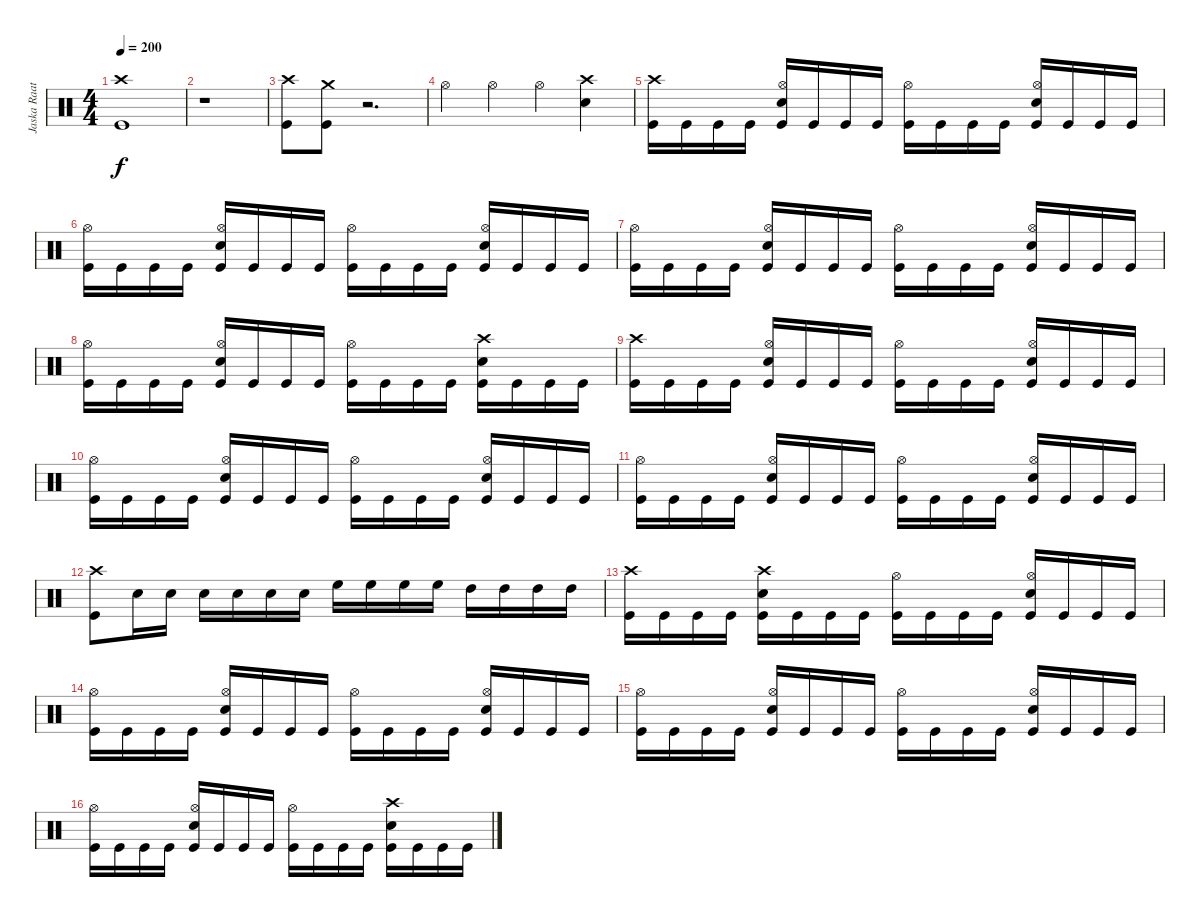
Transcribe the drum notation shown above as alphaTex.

\track ("Jaska Raatikainen" "Jaska Raat") {instrument percussion}
\staff {score}
\articulation defaults
\ts (4 4)
\tempo 200
\clef neutral
\ks c
("Crash high (hit)" "Kick (hit)").1{dy f} |
r.1 |
("Crash high (hit)" "Kick (hit)").8 ("Crash medium (hit)" "Kick (hit)").8 r.2{d} |
"Hi-Hat (open)".4 "Hi-Hat (open)".4 "Hi-Hat (open)".4 ("Crash high (hit)" "Snare (hit) 2").4 |
("Crash high (hit)" "Kick (hit)").16 "Kick (hit)".16 "Kick (hit)".16 "Kick (hit)".16 ("Hi-Hat (open)" "Snare (hit) 2" "Kick (hit)").16 "Kick (hit)".16 "Kick (hit)".16 "Kick (hit)".16 ("Hi-Hat (open)" "Kick (hit)").16 "Kick (hit)".16 "Kick (hit)".16 "Kick (hit)".16 ("Hi-Hat (open)" "Snare (hit) 2" "Kick (hit)").16 "Kick (hit)".16 "Kick (hit)".16 "Kick (hit)".16 |
("Hi-Hat (open)" "Kick (hit)").16 "Kick (hit)".16 "Kick (hit)".16 "Kick (hit)".16 ("Hi-Hat (open)" "Snare (hit) 2" "Kick (hit)").16 "Kick (hit)".16 "Kick (hit)".16 "Kick (hit)".16 ("Hi-Hat (open)" "Kick (hit)").16 "Kick (hit)".16 "Kick (hit)".16 "Kick (hit)".16 ("Hi-Hat (open)" "Snare (hit) 2" "Kick (hit)").16 "Kick (hit)".16 "Kick (hit)".16 "Kick (hit)".16 |
("Hi-Hat (open)" "Kick (hit)").16 "Kick (hit)".16 "Kick (hit)".16 "Kick (hit)".16 ("Hi-Hat (open)" "Snare (hit) 2" "Kick (hit)").16 "Kick (hit)".16 "Kick (hit)".16 "Kick (hit)".16 ("Hi-Hat (open)" "Kick (hit)").16 "Kick (hit)".16 "Kick (hit)".16 "Kick (hit)".16 ("Hi-Hat (open)" "Snare (hit) 2" "Kick (hit)").16 "Kick (hit)".16 "Kick (hit)".16 "Kick (hit)".16 |
("Hi-Hat (open)" "Kick (hit)").16 "Kick (hit)".16 "Kick (hit)".16 "Kick (hit)".16 ("Hi-Hat (open)" "Snare (hit) 2" "Kick (hit)").16 "Kick (hit)".16 "Kick (hit)".16 "Kick (hit)".16 ("Hi-Hat (open)" "Kick (hit)").16 "Kick (hit)".16 "Kick (hit)".16 "Kick (hit)".16 ("Crash high (hit)" "Snare (hit) 2" "Kick (hit)").16 "Kick (hit)".16 "Kick (hit)".16 "Kick (hit)".16 |
("Crash high (hit)" "Kick (hit)").16 "Kick (hit)".16 "Kick (hit)".16 "Kick (hit)".16 ("Hi-Hat (open)" "Snare (hit) 2" "Kick (hit)").16 "Kick (hit)".16 "Kick (hit)".16 "Kick (hit)".16 ("Hi-Hat (open)" "Kick (hit)").16 "Kick (hit)".16 "Kick (hit)".16 "Kick (hit)".16 ("Hi-Hat (open)" "Snare (hit) 2" "Kick (hit)").16 "Kick (hit)".16 "Kick (hit)".16 "Kick (hit)".16 |
("Hi-Hat (open)" "Kick (hit)").16 "Kick (hit)".16 "Kick (hit)".16 "Kick (hit)".16 ("Hi-Hat (open)" "Snare (hit) 2" "Kick (hit)").16 "Kick (hit)".16 "Kick (hit)".16 "Kick (hit)".16 ("Hi-Hat (open)" "Kick (hit)").16 "Kick (hit)".16 "Kick (hit)".16 "Kick (hit)".16 ("Hi-Hat (open)" "Snare (hit) 2" "Kick (hit)").16 "Kick (hit)".16 "Kick (hit)".16 "Kick (hit)".16 |
("Hi-Hat (open)" "Kick (hit)").16 "Kick (hit)".16 "Kick (hit)".16 "Kick (hit)".16 ("Hi-Hat (open)" "Snare (hit) 2" "Kick (hit)").16 "Kick (hit)".16 "Kick (hit)".16 "Kick (hit)".16 ("Hi-Hat (open)" "Kick (hit)").16 "Kick (hit)".16 "Kick (hit)".16 "Kick (hit)".16 ("Hi-Hat (open)" "Snare (hit) 2" "Kick (hit)").16 "Kick (hit)".16 "Kick (hit)".16 "Kick (hit)".16 |
("Crash high (hit)" "Kick (hit)").8 "Snare (hit) 2".16 "Snare (hit) 2".16 "Snare (hit) 2".16 "Snare (hit) 2".16 "Snare (hit) 2".16 "Snare (hit) 2".16 "High Floor Tom (hit)".16 "High Floor Tom (hit)".16 "High Floor Tom (hit)".16 "High Floor Tom (hit)".16 "High Tom (hit)".16 "High Tom (hit)".16 "High Tom (hit)".16 "High Tom (hit)".16 |
("Crash high (hit)" "Kick (hit)").16 "Kick (hit)".16 "Kick (hit)".16 "Kick (hit)".16 ("Crash high (hit)" "Snare (hit) 2" "Kick (hit)").16 "Kick (hit)".16 "Kick (hit)".16 "Kick (hit)".16 ("Hi-Hat (open)" "Kick (hit)").16 "Kick (hit)".16 "Kick (hit)".16 "Kick (hit)".16 ("Hi-Hat (open)" "Snare (hit) 2" "Kick (hit)").16 "Kick (hit)".16 "Kick (hit)".16 "Kick (hit)".16 |
("Hi-Hat (open)" "Kick (hit)").16 "Kick (hit)".16 "Kick (hit)".16 "Kick (hit)".16 ("Hi-Hat (open)" "Snare (hit) 2" "Kick (hit)").16 "Kick (hit)".16 "Kick (hit)".16 "Kick (hit)".16 ("Hi-Hat (open)" "Kick (hit)").16 "Kick (hit)".16 "Kick (hit)".16 "Kick (hit)".16 ("Hi-Hat (open)" "Snare (hit) 2" "Kick (hit)").16 "Kick (hit)".16 "Kick (hit)".16 "Kick (hit)".16 |
("Hi-Hat (open)" "Kick (hit)").16 "Kick (hit)".16 "Kick (hit)".16 "Kick (hit)".16 ("Hi-Hat (open)" "Snare (hit) 2" "Kick (hit)").16 "Kick (hit)".16 "Kick (hit)".16 "Kick (hit)".16 ("Hi-Hat (open)" "Kick (hit)").16 "Kick (hit)".16 "Kick (hit)".16 "Kick (hit)".16 ("Hi-Hat (open)" "Snare (hit) 2" "Kick (hit)").16 "Kick (hit)".16 "Kick (hit)".16 "Kick (hit)".16 |
("Hi-Hat (open)" "Kick (hit)").16 "Kick (hit)".16 "Kick (hit)".16 "Kick (hit)".16 ("Hi-Hat (open)" "Snare (hit) 2" "Kick (hit)").16 "Kick (hit)".16 "Kick (hit)".16 "Kick (hit)".16 ("Hi-Hat (open)" "Kick (hit)").16 "Kick (hit)".16 "Kick (hit)".16 "Kick (hit)".16 ("Crash high (hit)" "Snare (hit) 2" "Kick (hit)").16 "Kick (hit)".16 "Kick (hit)".16 "Kick (hit)".16
